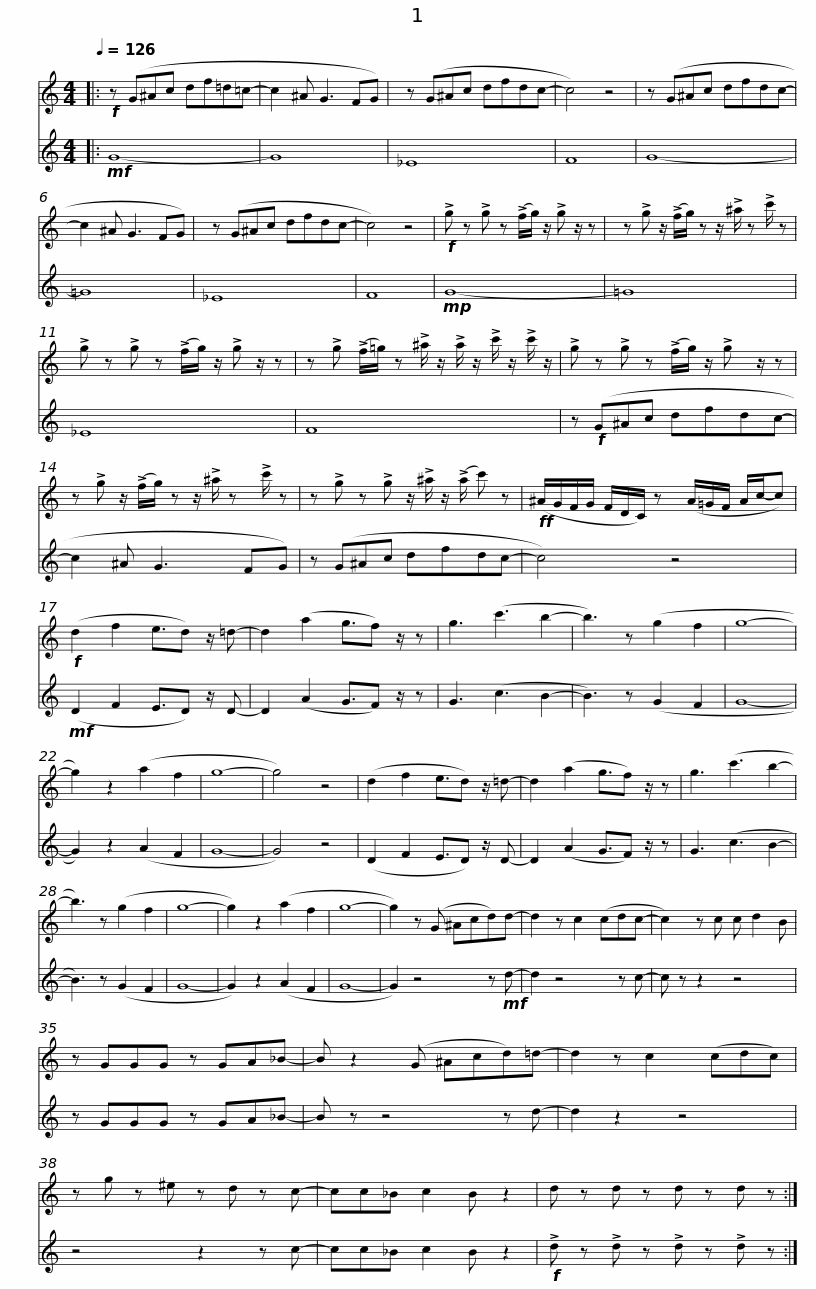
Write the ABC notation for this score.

X:1
%%score 1 2
L:1/8
Q:1/4=126
M:4/4
I:linebreak $
K:none
V:1 treble transpose=-2
V:2 treble transpose=-14
V:1
[K:C]|:!f! z (G^Ac df=d=c- | c2 ^A G3 FG) | z (G^Ac dfdc- | c4) z4 | z (G^Ac dfdc- |$ %5
 c2 ^A G3 FG) | z (G^Ac dfdc- | c4) z4 |!f! !>!g z !>!g z (!>!f/g/) z/ !>!g z/ z | z !>!g z/ (!>!f/g/) z z/ !>!^a/ z !>!c'/ z |$ %10
 !>!g z !>!g z (!>!f/g/) z/ !>!g z/ z | z !>!g (!>!f/=g/) z !>!^a/ z/ !>!a/ z/ !>!c'/ z/ !>!c'/ z/ | !>!g z !>!g z (!>!f/g/) z/ !>!g z/ z |$ z !>!g z/ (!>!f/g/) z z/ !>!^a/ z !>!c'/ z | z !>!g z !>!g z/ !>!^a/ z/ (!>!a/ c') z | %15
!ff! (^A/G/F/G/ F/D/C/) z (A/=G/F/ A/c/-c) |!f! (d2 f2 e3/2d) z/ =d- |$ d2 (a2 g3/2f) z/ z | g3 (c'3 b2- | b3) z (g2 f2 | %20
 g8- | g2) z2 (a2 f2 | g8- | g4) z4 | (d2 f2 e3/2d) z/ =d- | %25
 d2 (a2 g3/2f) z/ z |$ g3 (c'3 b2- | b3) z (g2 f2 | g8- | g2) z2 (a2 f2 | %30
 g8- | g2) z (G ^Acd)d- | d2 z c2 (cdc- | c2) z c c d2 B |$ z GGG z GA_B- | %35
 B z2 (G ^Acd)=d- | d2 z c2 (cdc) | z g z ^e z d z c- | cc_B c2 B z2 |$ d z d z d z d z :| %40
V:2
[K:C]|:!mf! G8- | G8 | _E8 | F8 | G8- |$ %5
 =G8 | _E8 | F8 |!mp! G8- | =G8 |$ %10
 _E8 | F8 | z!f! (G^Ac dfdc- |$ c2 ^A G3 FG) | z (G^Ac dfdc- | %15
 c4) z4 |!mf! (D2 F2 E3/2D) z/ D- |$ D2 (A2 G3/2F) z/ z | G3 (c3 B2- | B3) z (G2 F2 | %20
 G8- | G2) z2 (A2 F2 | G8- | G4) z4 | (D2 F2 E3/2D) z/ D- | %25
 D2 (A2 G3/2F) z/ z |$ G3 (c3 B2- | B3) z (G2 F2 | G8- | G2) z2 (A2 F2 | %30
 G8- | G2) z4 z!mf! d- | d2 z4 z c- | c z z2 z4 |$ z GGG z GA_B- | %35
 B z z4 z d- | d2 z2 z4 | z4 z2 z c- | cc_B c2 B z2 |$!f! !>!d z !>!d z !>!d z !>!d z :| %40
